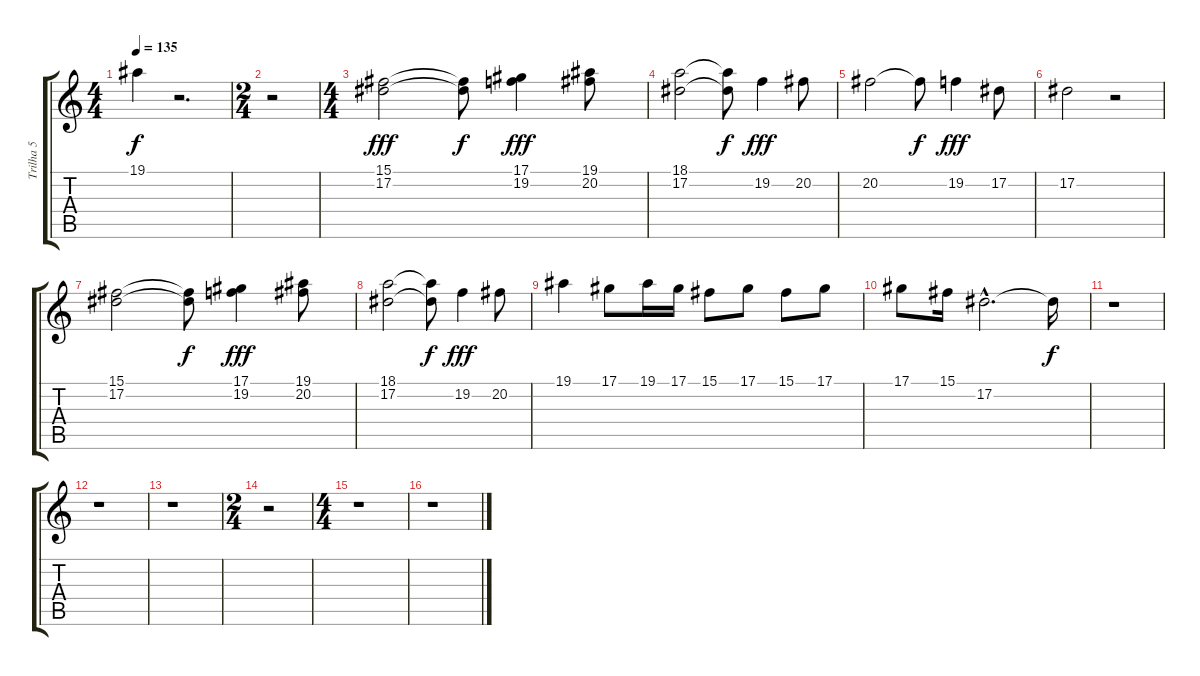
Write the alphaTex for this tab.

\track ("Trilha 5" "Trilha 5") {instrument synthvoice}
\staff {score tabs}
\tuning (Eb4 Bb3 Gb3 Db3 Ab2 Eb2) {hide}
\ts (4 4)
\tempo 135
\clef g2
\ks c
19.1{t}.4{dy f} r.2{d} |
\ts (2 4)
r.2 |
\ts (4 4)
(15.1 17.2).2{dy fff} (15.1{t} 17.2{t}).8{dy f} (17.1 19.2).4{dy fff} (19.1 20.2).8 |
(18.1 17.2).2 (18.1{t} 17.2{t}).8{dy f} 19.2.4{dy fff} 20.2.8 |
20.2.2 20.2{t}.8{dy f} 19.2.4{dy fff} 17.2.8 |
17.2.2 r.2 |
(15.1 17.2).2 (15.1{t} 17.2{t}).8{dy f} (17.1 19.2).4{dy fff} (19.1 20.2).8 |
(18.1 17.2).2 (18.1{t} 17.2{t}).8{dy f} 19.2.4{dy fff} 20.2.8 |
19.1.4 17.1.8 19.1.16 17.1.16 15.1.8 17.1.8 15.1.8 17.1.8 |
17.1.8 15.1.16 17.2{hac}.2{d} 17.2{t}.16{dy f} |
r.1 |
r.1 |
r.1 |
\ts (2 4)
r.2 |
\ts (4 4)
r.1 |
r.1
